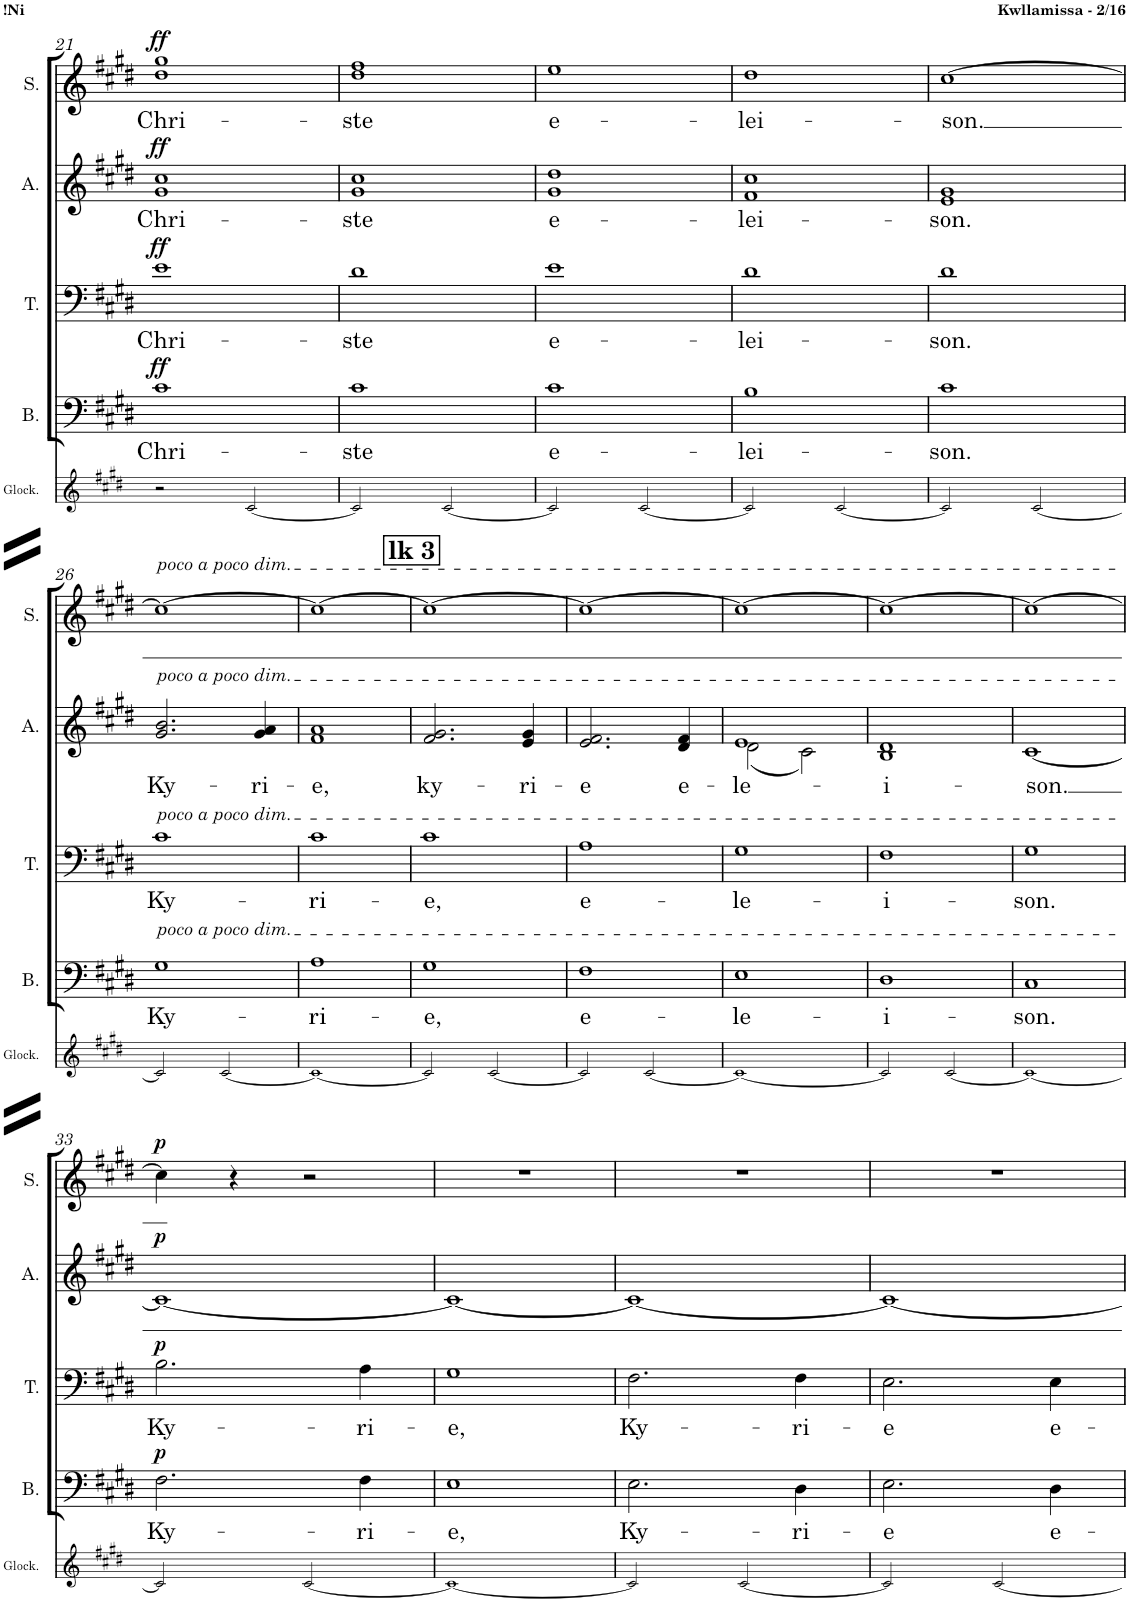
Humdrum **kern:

**kern	**kern	**text	**dynam	**kern	**text	**dynam	**kern	**text	**dynam	**kern	**text	**dynam	**kern
*part6	*part5	*part5	*part5	*part4	*part4	*part4	*part3	*part3	*part3	*part2	*part2	*part2	*part1
*staff6	*staff5	*staff5	*staff5	*staff4	*staff4	*staff4	*staff3	*staff3	*staff3	*staff2	*staff2	*staff2	*staff1
*I"Glockenspiel	*I"Bass	*	*	*I"Tenor	*	*	*I"Alto	*	*	*I"Soprano	*	*	*I"solo S/T
*I'Glock.	*I'B.	*	*	*I'T.	*	*	*I'A.	*	*	*I'S.	*	*	*I'solo S/T.
!!LO:PB:g=z
*clefG2	*clefF4	*	*	*clefF4	*	*	*clefG2	*	*	*clefG2	*	*	*clefG2
*Trd-14c-24	*	*	*	*	*	*	*	*	*	*	*	*	*
*k[f#c#g#d#]	*k[f#c#g#d#]	*	*	*k[f#c#g#d#]	*	*	*k[f#c#g#d#]	*	*	*k[f#c#g#d#]	*	*	*k[f#c#g#d#]
*M4/4	*M4/4	*	*	*M4/4	*	*	*M4/4	*	*	*M4/4	*	*	*M4/4
=21	=21	=21	=21	=21	=21	=21	=21	=21	=21	=21	=21	=21	=21
!	!	!LO:LY:b	!LO:DY:a	!	!LO:LY:b	!LO:DY:a	!	!LO:LY:b	!LO:DY:a	!	!LO:LY:b	!LO:DY:a	!
2r	1c#	Chri-	ff	1e	Chri-	ff	1g# 1cc#	Chri-	ff	1dd# 1gg#	Chri-	ff	1r
[2c#/	.	.	.	.	.	.	.	.	.	.	.	.	.
=22	=22	=22	=22	=22	=22	=22	=22	=22	=22	=22	=22	=22	=22
!	!	!LO:LY:b	!	!	!LO:LY:b	!	!	!LO:LY:b	!	!	!LO:LY:b	!	!
2c#/]	1c#	-ste	.	1d#	-ste	.	1g# 1cc#	-ste	.	1dd# 1ff#	-ste	.	1r
[2c#/	.	.	.	.	.	.	.	.	.	.	.	.	.
=23	=23	=23	=23	=23	=23	=23	=23	=23	=23	=23	=23	=23	=23
!	!	!LO:LY:b	!	!	!LO:LY:b	!	!	!LO:LY:b	!	!	!LO:LY:b	!	!
2c#/]	1c#	e-	.	1e	e-	.	1g# 1dd#	e-	.	1ee	e-	.	1r
[2c#/	.	.	.	.	.	.	.	.	.	.	.	.	.
=24	=24	=24	=24	=24	=24	=24	=24	=24	=24	=24	=24	=24	=24
!	!	!LO:LY:b	!	!	!LO:LY:b	!	!	!LO:LY:b	!	!	!LO:LY:b	!	!
2c#/]	1B	-lei-	.	1d#	-lei-	.	1f# 1cc#	-lei-	.	1dd#	-lei-	.	1r
[2c#/	.	.	.	.	.	.	.	.	.	.	.	.	.
=25	=25	=25	=25	=25	=25	=25	=25	=25	=25	=25	=25	=25	=25
!	!	!LO:LY:b	!	!	!LO:LY:b	!	!	!LO:LY:b	!	!	!LO:LY:b	!	!
2c#/]	1c#	-son.	.	1d#	-son.	.	1e 1g#	-son.	.	[1cc#	-son.	.	1r
[2c#/	.	.	.	.	.	.	.	.	.	.	.	.	.
!!LO:LB:g=z
=26	=26	=26	=26	=26	=26	=26	=26	=26	=26	=26	=26	=26	=26
!	!	!	!	!	!	!	!	!	!	!LO:TX:a:i:t=poco a poco dim.	!	!	!
!	!	!	!	!	!	!	!LO:TX:a:i:t=poco a poco dim.	!	!	!	!	!	!
!	!	!	!	!LO:TX:a:i:t=poco a poco dim.	!	!	!	!	!	!	!	!	!
!	!LO:TX:a:i:t=poco a poco dim.	!	!	!	!	!	!	!	!	!	!	!	!
!	!	!LO:LY:b	!	!	!LO:LY:b	!	!	!LO:LY:b	!	!	!	!	!
2c#/]	1G#	Ky-	.	1c#	Ky-	.	2.g#/ 2.b/	Ky-	.	1cc#_	.	.	1r
[2c#/	.	.	.	.	.	.	.	.	.	.	.	.	.
!	!	!	!	!	!	!	!	!LO:LY:b	!	!	!	!	!
.	.	.	.	.	.	.	4g#/ 4a/	-ri-	.	.	.	.	.
=27	=27	=27	=27	=27	=27	=27	=27	=27	=27	=27	=27	=27	=27
!	!	!LO:LY:b	!	!	!LO:LY:b	!	!	!LO:LY:b	!	!	!	!	!
1c#_	1A	-ri-	.	1c#	-ri-	.	1f# 1a	-e,	.	1cc#_	.	.	1r
!!LO:REH:place=s1:a:B:cj:fs=14:t=lk 3
=28	=28	=28	=28	=28	=28	=28	=28	=28	=28	=28	=28	=28	=28
!	!	!LO:LY:b	!	!	!LO:LY:b	!	!	!LO:LY:b	!	!	!	!	!
2c#/]	1G#	-e,	.	1c#	-e,	.	2.f#/ 2.g#/	ky-	.	1cc#_	.	.	1r
[2c#/	.	.	.	.	.	.	.	.	.	.	.	.	.
!	!	!	!	!	!	!	!	!LO:LY:b	!	!	!	!	!
.	.	.	.	.	.	.	4e/ 4g#/	-ri-	.	.	.	.	.
=29	=29	=29	=29	=29	=29	=29	=29	=29	=29	=29	=29	=29	=29
!	!	!LO:LY:b	!	!	!LO:LY:b	!	!	!LO:LY:b	!	!	!	!	!
2c#/]	1F#	e-	.	1A	e-	.	2.e/ 2.f#/	-e	.	1cc#_	.	.	1r
[2c#/	.	.	.	.	.	.	.	.	.	.	.	.	.
!	!	!	!	!	!	!	!	!LO:LY:b	!	!	!	!	!
.	.	.	.	.	.	.	4d#/ 4f#/	e-	.	.	.	.	.
=30	=30	=30	=30	=30	=30	=30	=30	=30	=30	=30	=30	=30	=30
!	!	!LO:LY:b	!	!	!LO:LY:b	!	!	!LO:LY:b	!	!	!	!	!
*	*	*	*	*	*	*	*^	*	*	*	*	*	*
1c#_	1E	-le-	.	1G#	-le-	.	1e	(2d#\	-le-	.	1cc#_	.	.	1r
.	.	.	.	.	.	.	.	2c#\)	.	.	.	.	.	.
=31	=31	=31	=31	=31	=31	=31	=31	=31	=31	=31	=31	=31	=31	=31
!	!	!LO:LY:b	!	!	!LO:LY:b	!	!	!	!LO:LY:b	!	!	!	!	!
*	*	*	*	*	*	*	*v	*v	*	*	*	*	*	*
2c#/]	1D#	-i-	.	1F#	-i-	.	1B 1d#	-i-	.	1cc#_	.	.	1r
[2c#/	.	.	.	.	.	.	.	.	.	.	.	.	.
=32	=32	=32	=32	=32	=32	=32	=32	=32	=32	=32	=32	=32	=32
!	!	!LO:LY:b	!	!	!LO:LY:b	!	!	!LO:LY:b	!	!	!	!	!
1c#_	1C#	-son.	.	1G#	-son.	.	[1c#	-son.	.	1cc#_	.	.	1r
!!LO:LB:g=z
=33	=33	=33	=33	=33	=33	=33	=33	=33	=33	=33	=33	=33	=33
!	!	!LO:LY:b	!LO:DY:a	!	!LO:LY:b	!LO:DY:a	!	!	!LO:DY:a	!	!	!LO:DY:a	!
2c#/]	2.F#\	Ky-	p	2.B\	Ky-	p	1c#_	.	p	4cc#\]	.	p	1r
.	.	.	.	.	.	.	.	.	.	4r	.	.	.
[2c#/	.	.	.	.	.	.	.	.	.	2r	.	.	.
!	!	!LO:LY:b	!	!	!LO:LY:b	!	!	!	!	!	!	!	!
.	4F#\	-ri-	.	4A\	-ri-	.	.	.	.	.	.	.	.
=34	=34	=34	=34	=34	=34	=34	=34	=34	=34	=34	=34	=34	=34
!	!	!LO:LY:b	!	!	!LO:LY:b	!	!	!	!	!	!	!	!
1c#_	1E	-e,	.	1G#	-e,	.	1c#_	.	.	1r	.	.	1r
=35	=35	=35	=35	=35	=35	=35	=35	=35	=35	=35	=35	=35	=35
!	!	!LO:LY:b	!	!	!LO:LY:b	!	!	!	!	!	!	!	!
2c#/]	2.E\	Ky-	.	2.F#\	Ky-	.	1c#_	.	.	1r	.	.	1r
[2c#/	.	.	.	.	.	.	.	.	.	.	.	.	.
!	!	!LO:LY:b	!	!	!LO:LY:b	!	!	!	!	!	!	!	!
.	4D#\	-ri-	.	4F#\	-ri-	.	.	.	.	.	.	.	.
=36	=36	=36	=36	=36	=36	=36	=36	=36	=36	=36	=36	=36	=36
!	!	!LO:LY:b	!	!	!LO:LY:b	!	!	!	!	!	!	!	!
2c#/]	2.E\	-e	.	2.E\	-e	.	1c#_	.	.	1r	.	.	1r
[2c#/	.	.	.	.	.	.	.	.	.	.	.	.	.
!	!	!LO:LY:b	!	!	!LO:LY:b	!	!	!	!	!	!	!	!
.	4D#\	e-	.	4E\	e-	.	.	.	.	.	.	.	.
=	=	=	=	=	=	=	=	=	=	=	=	=	=
*-	*-	*-	*-	*-	*-	*-	*-	*-	*-	*-	*-	*-	*-
